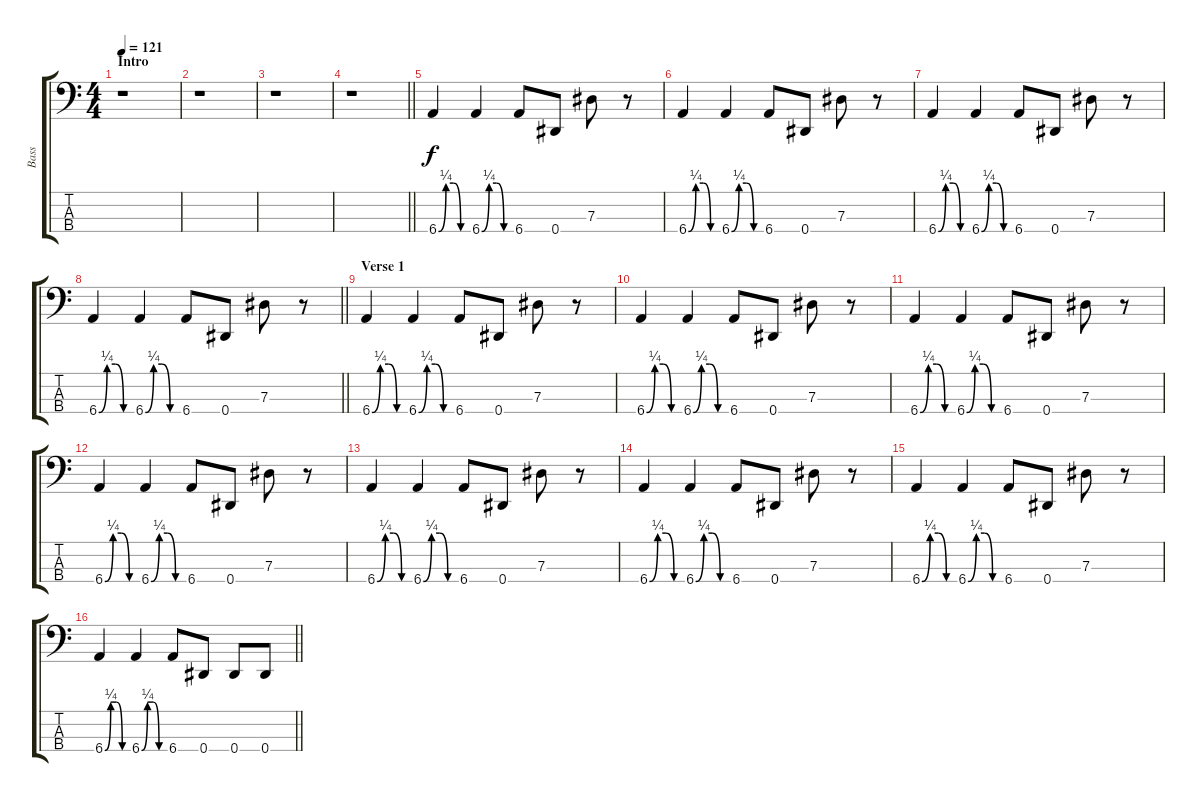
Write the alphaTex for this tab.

\track ("Bass" "Bass") {instrument electricbasspick}
\staff {score tabs}
\tuning (Gb2 Db2 Ab1 Eb1) {hide}
\ts (4 4)
\section ("" "Intro")
\tempo 121
\clef f4
\ks c
r.1{dy f instrument electricbasspick} |
r.1 |
r.1 |
\barLineRight lightlight
r.1 |
6.4{be (custom 0 0 15 1 30 1 45 0 60 0)}.4 6.4{be (custom 0 0 15 1 30 1 45 0 60 0)}.4 6.4.8 0.4.8 7.3.8 r.8 |
6.4{be (custom 0 0 15 1 30 1 45 0 60 0)}.4 6.4{be (custom 0 0 15 1 30 1 45 0 60 0)}.4 6.4.8 0.4.8 7.3.8 r.8 |
6.4{be (custom 0 0 15 1 30 1 45 0 60 0)}.4 6.4{be (custom 0 0 15 1 30 1 45 0 60 0)}.4 6.4.8 0.4.8 7.3.8 r.8 |
\barLineRight lightlight
6.4{be (custom 0 0 15 1 30 1 45 0 60 0)}.4 6.4{be (custom 0 0 15 1 30 1 45 0 60 0)}.4 6.4.8 0.4.8 7.3.8 r.8 |
\section ("" "Verse 1")
6.4{be (custom 0 0 15 1 30 1 45 0 60 0)}.4 6.4{be (custom 0 0 15 1 30 1 45 0 60 0)}.4 6.4.8 0.4.8 7.3.8 r.8 |
6.4{be (custom 0 0 15 1 30 1 45 0 60 0)}.4 6.4{be (custom 0 0 15 1 30 1 45 0 60 0)}.4 6.4.8 0.4.8 7.3.8 r.8 |
6.4{be (custom 0 0 15 1 30 1 45 0 60 0)}.4 6.4{be (custom 0 0 15 1 30 1 45 0 60 0)}.4 6.4.8 0.4.8 7.3.8 r.8 |
6.4{be (custom 0 0 15 1 30 1 45 0 60 0)}.4 6.4{be (custom 0 0 15 1 30 1 45 0 60 0)}.4 6.4.8 0.4.8 7.3.8 r.8 |
6.4{be (custom 0 0 15 1 30 1 45 0 60 0)}.4 6.4{be (custom 0 0 15 1 30 1 45 0 60 0)}.4 6.4.8 0.4.8 7.3.8 r.8 |
6.4{be (custom 0 0 15 1 30 1 45 0 60 0)}.4 6.4{be (custom 0 0 15 1 30 1 45 0 60 0)}.4 6.4.8 0.4.8 7.3.8 r.8 |
6.4{be (custom 0 0 15 1 30 1 45 0 60 0)}.4 6.4{be (custom 0 0 15 1 30 1 45 0 60 0)}.4 6.4.8 0.4.8 7.3.8 r.8 |
\barLineRight lightlight
6.4{be (custom 0 0 15 1 30 1 45 0 60 0)}.4 6.4{be (custom 0 0 15 1 30 1 45 0 60 0)}.4 6.4.8 0.4.8 0.4.8 0.4.8
